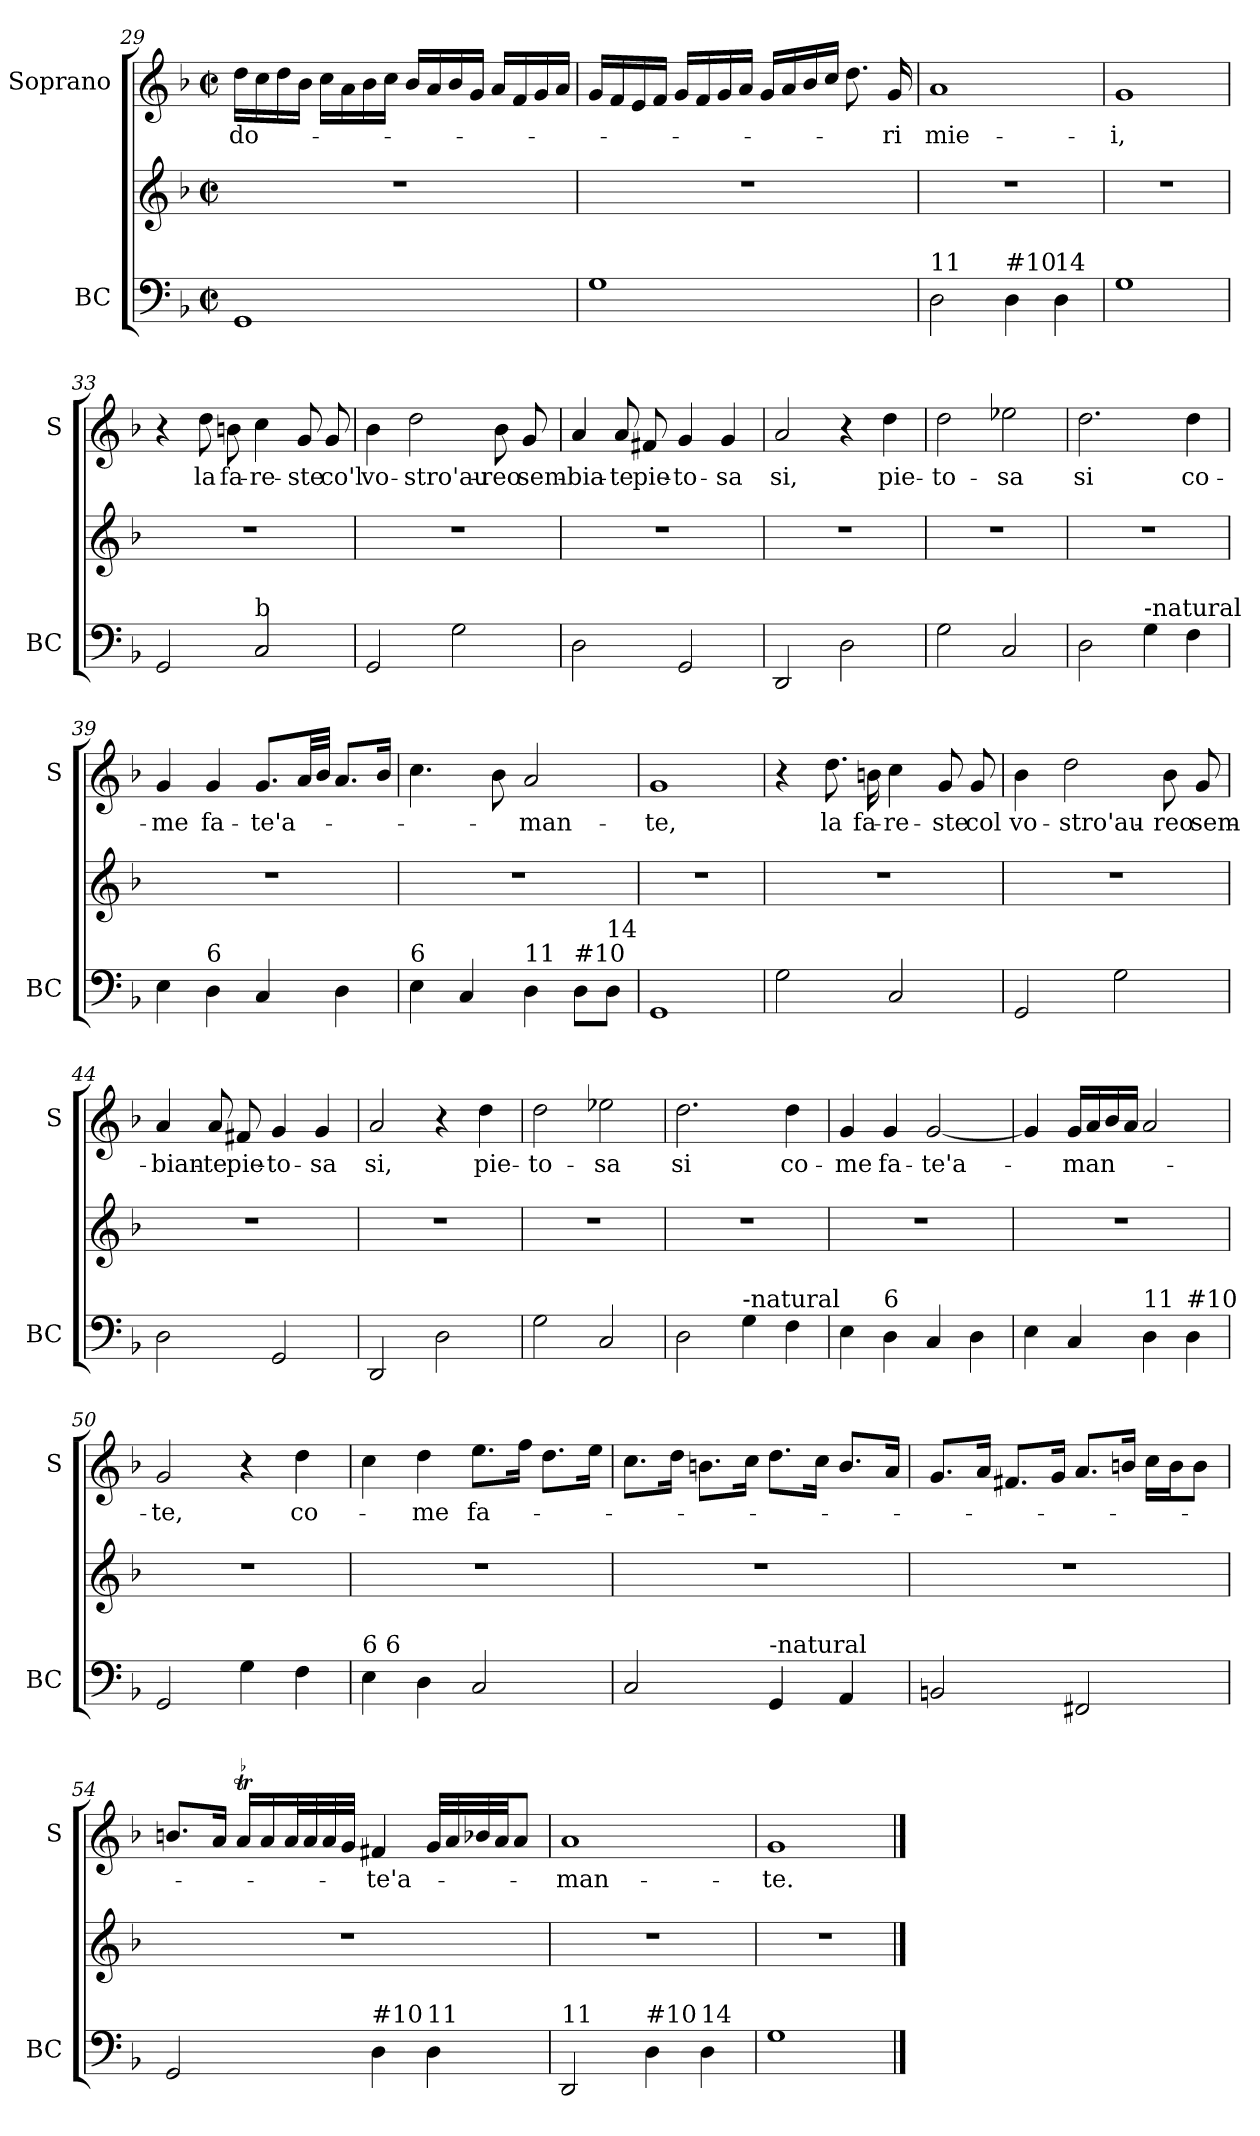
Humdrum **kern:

**kern	**kern	**kern	**text
*part2	*part2	*part1	*part1
*staff3	*staff2	*staff1	*staff1
*I"BC	*	*I"Soprano	*
*I'BC	*	*I'S	*
!!LO:LB:g=z
*clefF4	*clefG2	*clefG2	*
*k[b-]	*k[b-]	*k[b-]	*
*F:	*F:	*F:	*
*M2/2	*M2/2	*M2/2	*
*met(c|)	*met(c|)	*met(c|)	*
=29	=29	=29	=29
!	!	!	!LO:LY:b
1GG	1r	16dd\LL	-do-
.	.	16cc\	.
.	.	16dd\	.
.	.	16b-\JJ	.
.	.	16cc\LL	.
.	.	16a\	.
.	.	16b-\	.
.	.	16cc\JJ	.
.	.	16b-/LL	.
.	.	16a/	.
.	.	16b-/	.
.	.	16g/JJ	.
.	.	16a/LL	.
.	.	16f/	.
.	.	16g/	.
.	.	16a/JJ	.
=30	=30	=30	=30
1G	1r	16g/LL	.
.	.	16f/	.
.	.	16e/	.
.	.	16f/JJ	.
.	.	16g/LL	.
.	.	16f/	.
.	.	16g/	.
.	.	16a/JJ	.
.	.	16g/LL	.
.	.	16a/	.
.	.	16b-/	.
.	.	16cc/JJ	.
.	.	8.dd\	.
!	!	!	!LO:LY:b
.	.	16g/	-ri
=31	=31	=31	=31
!LO:TX:a:t=11	!	!	!
!	!	!	!LO:LY:b
2D\	1r	1a	mie-
!LO:TX:a:t=#10	!	!	!
4D\	.	.	.
!LO:TX:a:t=14	!	!	!
4D\	.	.	.
=32	=32	=32	=32
!	!	!	!LO:LY:b
1G	1r	1g	-i,
!!LO:LB:g=z
=33	=33	=33	=33
2GG/	1r	4r	.
!	!	!	!LO:LY:b
.	.	8dd\	la
!	!	!	!LO:LY:b
.	.	8bn\	fa-
!LO:TX:a:t=b	!	!	!
!	!	!	!LO:LY:b
2C/	.	4cc\	-re-
!	!	!	!LO:LY:b
.	.	8g/	-ste
!	!	!	!LO:LY:b
.	.	8g/	co'l
=34	=34	=34	=34
!	!	!	!LO:LY:b
2GG/	1r	4b-\	vo-
!	!	!	!LO:LY:b
.	.	2dd\	-stro'au-
2G\	.	.	.
!	!	!	!LO:LY:b
.	.	8b-\	-reo
!	!	!	!LO:LY:b
.	.	8g/	sem-
=35	=35	=35	=35
!	!	!	!LO:LY:b
2D\	1r	4a/	-bia-
!	!	!	!LO:LY:b
.	.	8a/	-te
!	!	!	!LO:LY:b
.	.	8f#X/	pie-
!	!	!	!LO:LY:b
2GG/	.	4g/	-to-
!	!	!	!LO:LY:b
.	.	4g/	-sa
=36	=36	=36	=36
!	!	!	!LO:LY:b
2DD/	1r	2a/	si,
2D\	.	4r	.
!	!	!	!LO:LY:b
.	.	4dd\	pie-
=37	=37	=37	=37
!	!	!	!LO:LY:b
2G\	1r	2dd\	-to-
!	!	!	!LO:LY:b
2C/	.	2ee-X\	-sa
=38	=38	=38	=38
!	!	!	!LO:LY:b
2D\	1r	2.dd\	si
!LO:TX:a:t=-natural	!	!	!
4G\	.	.	.
!	!	!	!LO:LY:b
4F\	.	4dd\	co-
!!LO:PB:g=z
=39	=39	=39	=39
!	!	!	!LO:LY:b
4E\	1r	4g/	-me
!LO:TX:a:t=6	!	!	!
!	!	!	!LO:LY:b
4D\	.	4g/	fa-
!	!	!	!LO:LY:b
4C/	.	8.g/L	-te'a-
.	.	32a/LL	.
.	.	32b-/JJJ	.
4D\	.	8.a/L	.
.	.	16b-/Jk	.
=40	=40	=40	=40
!LO:TX:a:t=6	!	!	!
4E\	1r	4.cc\	.
4C/	.	.	.
.	.	8b-\	.
!LO:TX:a:t=11	!	!	!
!	!	!	!LO:LY:b
4D\	.	2a/	-man-
!LO:TX:a:t=#10	!	!	!
8D\L	.	.	.
!LO:TX:a:t=14	!	!	!
8D\J	.	.	.
=41	=41	=41	=41
!	!	!	!LO:LY:b
1GG	1r	1g	-te,
=42	=42	=42	=42
2G\	1r	4r	.
!	!	!	!LO:LY:b
.	.	8.dd\	la
!	!	!	!LO:LY:b
.	.	16bn\	fa-
!	!	!	!LO:LY:b
2C/	.	4cc\	-re-
!	!	!	!LO:LY:b
.	.	8g/	-ste
!	!	!	!LO:LY:b
.	.	8g/	col
=43	=43	=43	=43
!	!	!	!LO:LY:b
2GG/	1r	4b-\	vo-
!	!	!	!LO:LY:b
.	.	2dd\	-stro'au-
2G\	.	.	.
!	!	!	!LO:LY:b
.	.	8b-\	-reo
!	!	!	!LO:LY:b
.	.	8g/	sem-
!!LO:LB:g=z
=44	=44	=44	=44
!	!	!	!LO:LY:b
2D\	1r	4a/	-bian-
!	!	!	!LO:LY:b
.	.	8a/	-te
!	!	!	!LO:LY:b
.	.	8f#X/	pie-
!	!	!	!LO:LY:b
2GG/	.	4g/	-to-
!	!	!	!LO:LY:b
.	.	4g/	-sa
=45	=45	=45	=45
!	!	!	!LO:LY:b
2DD/	1r	2a/	si,
2D\	.	4r	.
!	!	!	!LO:LY:b
.	.	4dd\	pie-
=46	=46	=46	=46
!	!	!	!LO:LY:b
2G\	1r	2dd\	-to-
!	!	!	!LO:LY:b
2C/	.	2ee-X\	-sa
=47	=47	=47	=47
!	!	!	!LO:LY:b
2D\	1r	2.dd\	si
!LO:TX:a:t=-natural	!	!	!
4G\	.	.	.
!	!	!	!LO:LY:b
4F\	.	4dd\	co-
=48	=48	=48	=48
!	!	!	!LO:LY:b
4E\	1r	4g/	-me
!LO:TX:a:t=6	!	!	!
!	!	!	!LO:LY:b
4D\	.	4g/	fa-
!	!	!	!LO:LY:b
4C/	.	[2g/	-te'a-
4D\	.	.	.
!!LO:LB:g=z
=49	=49	=49	=49
4E\	1r	4g/]	.
!	!	!	!LO:LY:b
4C/	.	16g/LL	-man-
.	.	16a/	.
.	.	16b-/	.
.	.	16a/JJ	.
!LO:TX:a:t=11	!	!	!
4D\	.	2a/	.
!LO:TX:a:t=#10	!	!	!
4D\	.	.	.
=50	=50	=50	=50
!	!	!	!LO:LY:b
2GG/	1r	2g/	-te,
4G\	.	4r	.
!	!	!	!LO:LY:b
4F\	.	4dd\	co-
=51	=51	=51	=51
!LO:TX:a:t=6      6	!	!	!
4E\	1r	4cc\	.
!	!	!	!LO:LY:b
4D\	.	4dd\	-me
!	!	!	!LO:LY:b
2C/	.	8.ee\L	fa-
.	.	16ff\Jk	.
.	.	8.dd\L	.
.	.	16ee\Jk	.
=52	=52	=52	=52
2C/	1r	8.cc\L	.
.	.	16dd\Jk	.
.	.	8.bn\L	.
.	.	16cc\Jk	.
!LO:TX:a:t=-natural	!	!	!
4GG/	.	8.dd\L	.
.	.	16cc\Jk	.
4AA/	.	8.b/L	.
.	.	16a/Jk	.
!!LO:LB:g=z
=53	=53	=53	=53
2BBn/	1r	8.g/L	.
.	.	16a/Jk	.
.	.	8.f#X/L	.
.	.	16g/Jk	.
2FF#X/	.	8.a/L	.
.	.	16bn/Jk	.
.	.	16cc\LL	.
.	.	16b\J	.
.	.	8b\J	.
=54	=54	=54	=54
2GG/	1r	8.bn/L	.
.	.	16a/Jk	.
.	.	16at/LL	.
.	.	16a/	.
.	.	32a/L	.
.	.	32a/	.
.	.	32a/	.
.	.	32g/JJJ	.
!LO:TX:a:t=#10	!	!	!
!	!	!	!LO:LY:b
4D\	.	4f#X/	-te'a-
!LO:TX:a:t=11	!	!	!
4D\	.	32g/LLL	.
.	.	32a/	.
.	.	32b-X/	.
.	.	32a/JJ	.
.	.	8a/J	.
=55	=55	=55	=55
!LO:TX:a:t=11	!	!	!
!	!	!	!LO:LY:b
2DD/	1r	1a	-man-
!LO:TX:a:t=#10	!	!	!
4D\	.	.	.
!LO:TX:a:t=14	!	!	!
4D\	.	.	.
=56	=56	=56	=56
!	!	!	!LO:LY:b
1G	1r	1g	-te.
==	==	==	==
*-	*-	*-	*-
